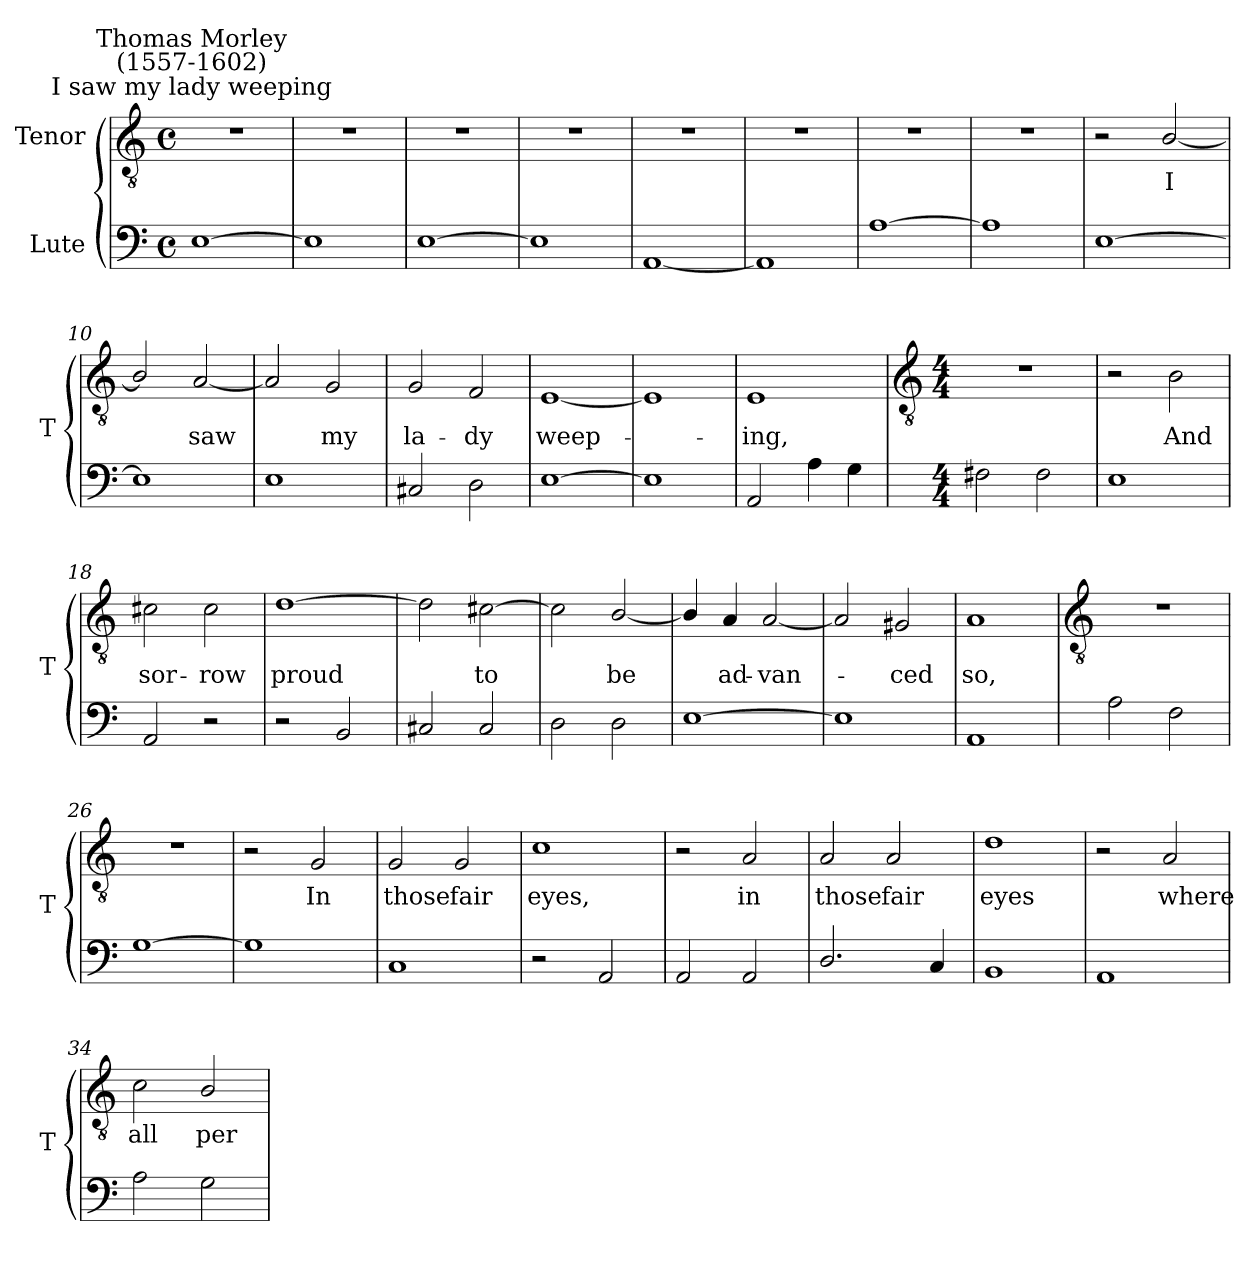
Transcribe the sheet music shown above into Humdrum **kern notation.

**kern	**kern	**text
*part2	*part1	*part1
*staff2	*staff1	*staff1
*I"Lute	*I"Tenor	*
*	*I'T	*
*clefF4	*clefGv2	*
*k[]	*k[]	*
*C:	*C:	*
*M4/4	*M4/4	*
*met(c)	*met(c)	*
=1	=1	=1
!	!LO:TX:a:cj:t=I saw my lady weeping	!
!	!LO:TX:a:cj:t=Thomas Morley\n(1557-1602)	!
[1E	1r	.
=2	=2	=2
1E]	1r	.
=3	=3	=3
[1E	1r	.
=4	=4	=4
1E]	1r	.
=5	=5	=5
[1AA	1r	.
=6	=6	=6
1AA]	1r	.
=7	=7	=7
[1A	1r	.
=8	=8	=8
1A]	1r	.
=9	=9	=9
[1E	2r	.
!	!	!LO:LY:b
.	[2B/	I
=10	=10	=10
1E]	2B/]	.
!	!	!LO:LY:b
.	[2A	saw
=11	=11	=11
1E	2A]	.
!	!	!LO:LY:b
.	2G	my
=12	=12	=12
!	!	!LO:LY:b
2C#X	2G	la-
!	!	!LO:LY:b
2D	2F	-dy
=13	=13	=13
!	!	!LO:LY:b
[1E	[1E	weep-
=14	=14	=14
1E]	1E]	.
=15	=15	=15
!	!	!LO:LY:b
2AA	1E	ing,
4A	.	.
4G	.	.
!!LO:LB:g=z
=16	=16	=16
*	*clefGv2	*
*M4/4	*M4/4	*
2F#X	1r	.
2F#	.	.
=17	=17	=17
1E	2r	.
!	!	!LO:LY:b
.	2B	And
=18	=18	=18
!	!	!LO:LY:b
2AA	2c#X	sor-
!	!	!LO:LY:b
2r	2c#	-row
=19	=19	=19
!	!	!LO:LY:b
2r	[1d	proud
2BB	.	.
=20	=20	=20
2C#X	2d]	.
!	!	!LO:LY:b
2C#	[2c#X	to
=21	=21	=21
2D	2c#]	.
!	!	!LO:LY:b
2D	[2B/	be
=22	=22	=22
[1E	4B/]	.
!	!	!LO:LY:b
.	4A	ad-
!	!	!LO:LY:b
.	[2A	-van-
=23	=23	=23
1E]	2A]	.
!	!	!LO:LY:b
.	2G#X	ced
=24	=24	=24
!	!	!LO:LY:b
1AA	1A	so,
!!LO:LB:g=z
=25	=25	=25
*	*clefGv2	*
2A	1r	.
2F	.	.
=26	=26	=26
[1G	1r	.
=27	=27	=27
1G]	2r	.
!	!	!LO:LY:b
.	2G	In
=28	=28	=28
!	!	!LO:LY:b
1C	2G	those
!	!	!LO:LY:b
.	2G	fair
=29	=29	=29
!	!	!LO:LY:b
2r	1c	eyes,
2AA	.	.
=30	=30	=30
2AA	2r	.
!	!	!LO:LY:b
2AA	2A	in
=31	=31	=31
!	!	!LO:LY:b
2.D/	2A	those
!	!	!LO:LY:b
.	2A	fair
4C	.	.
=32	=32	=32
!	!	!LO:LY:b
1BB	1d	eyes
=33	=33	=33
1AA	2r	.
!	!	!LO:LY:b
.	2A	where
=34	=34	=34
!	!	!LO:LY:b
2A	2c	all
!	!	!LO:LY:b
2G	2B/	per-
=	=	=
*-	*-	*-
